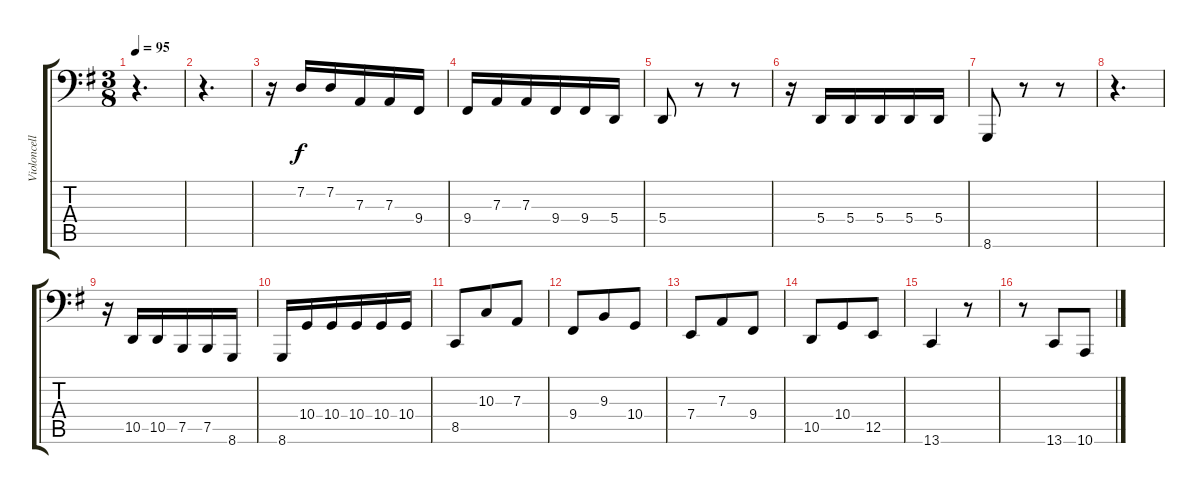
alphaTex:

\track ("Violoncello" "Violoncell") {instrument cello}
\staff {score tabs}
\tuning (C3 G2 D2 A1 E1 B0) {hide}
\ts (3 8)
\tempo 95
\clef f4
\ks g
r.4{d dy f} |
r.4{d} |
r.16{beam split} 7.2.16{beam merge} 7.2.16 7.3.16{beam merge} 7.3.16 9.4.16 |
9.4.16 7.3.16{beam merge} 7.3.16 9.4.16{beam merge} 9.4.16 5.4.16 |
5.4.8 r.8 r.8 |
r.16 5.4.16{beam merge} 5.4.16 5.4.16{beam merge} 5.4.16 5.4.16 |
8.6.8 r.8 r.8 |
r.4{d} |
r.16 10.5.16{beam merge} 10.5.16 7.5.16{beam merge} 7.5.16 8.6.16 |
8.6.16{beam Up} 10.4.16{beam Up beam merge} 10.4.16{beam Up} 10.4.16{beam Up beam merge} 10.4.16{beam Up} 10.4.16{beam Up} |
8.5.8 10.3.8 7.3.8 |
9.4.8 9.3.8 10.4.8 |
7.4.8 7.3.8 9.4.8 |
10.5.8 10.4.8 12.5.8 |
13.6.4 r.8 |
r.8 13.6.8{beam merge} 10.6.8
